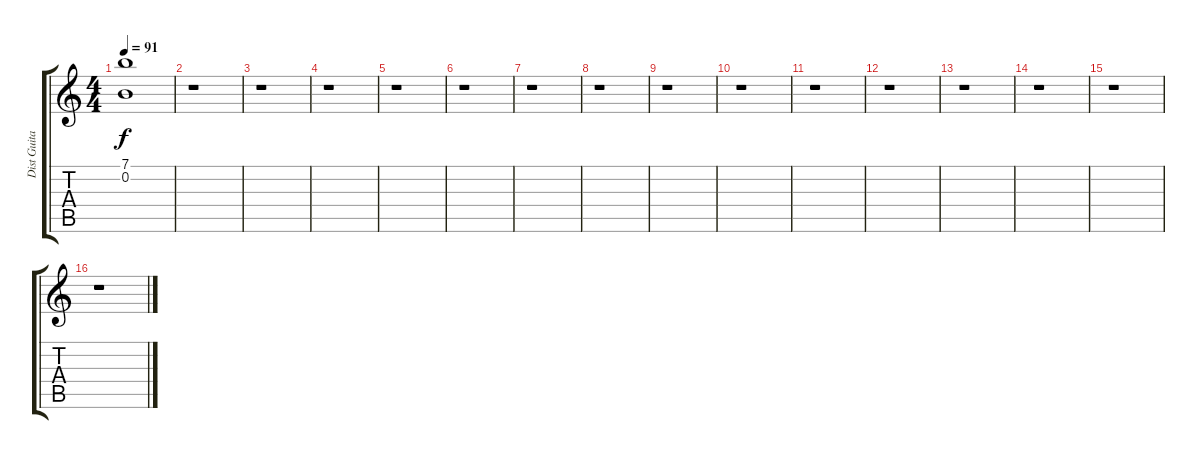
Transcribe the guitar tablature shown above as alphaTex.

\track ("Dist Guitar (chords)" "Dist Guita") {instrument overdrivenguitar}
\staff {score tabs}
\tuning (E4 B3 G3 D3 A2 E2) {hide}
\ts (4 4)
\tempo 91
\clef g2
\ks c
(7.1{t} 0.2{t}).1{dy f} |
r.1 |
r.1 |
r.1 |
r.1 |
r.1 |
r.1 |
r.1 |
r.1 |
r.1 |
r.1 |
r.1 |
r.1 |
r.1 |
r.1 |
r.1
